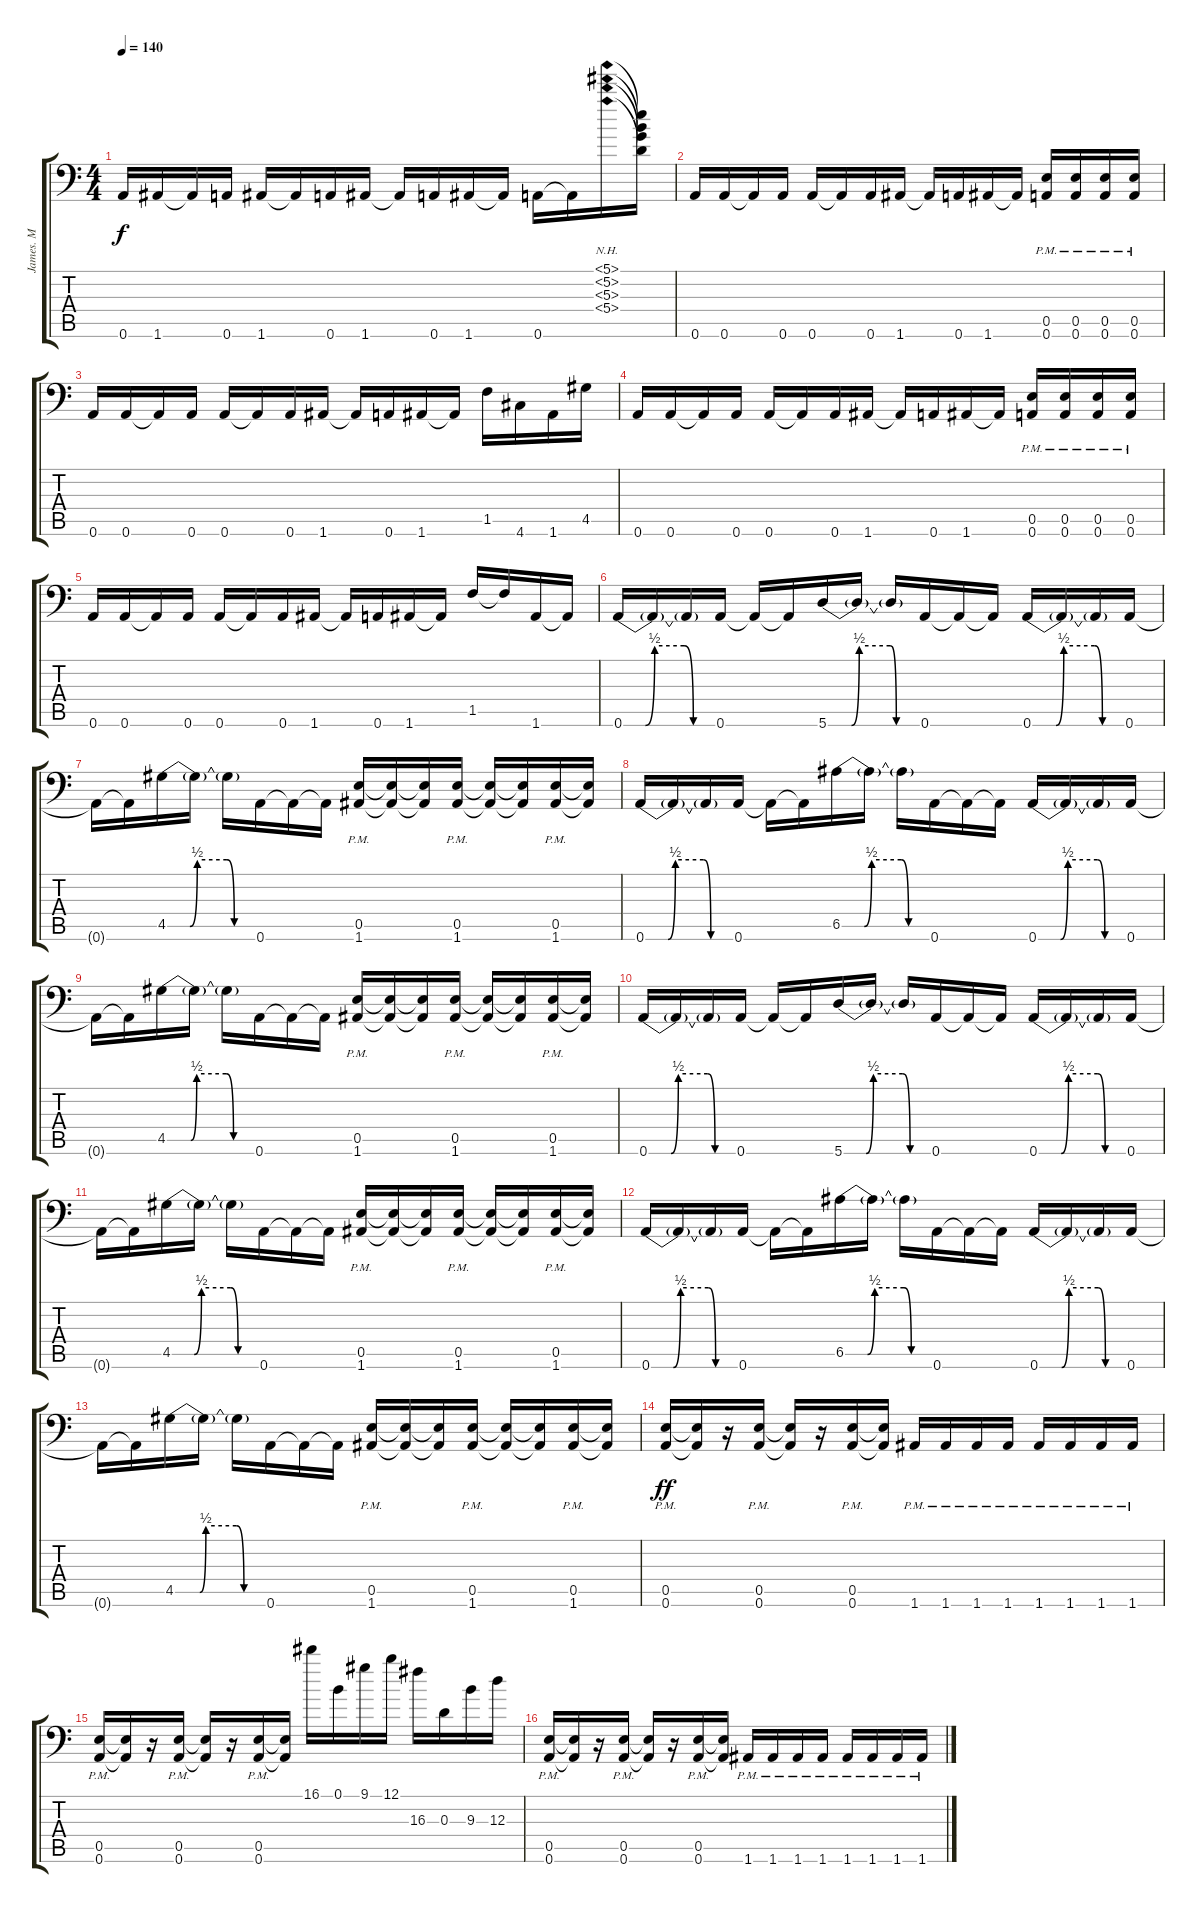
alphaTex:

\track ("James. M" "James. M") {instrument distortionguitar}
\staff {score tabs}
\tuning (B3 Gb3 D3 A2 E2 A1) {hide}
\ts (4 4)
\tempo 140
\clef f4
\ks c
0.6.16{dy f} 1.6.16 1.6{t}.16 0.6.16 1.6.16 1.6{t}.16 0.6.16 1.6.16 1.6{t}.16 0.6.16 1.6.16 1.6{t}.16 0.6.16 0.6{t}.16 (5.1{nh} 5.2{nh} 5.3{nh} 5.4{nh}).16 (5.1{t} 5.2{t} 5.3{t} 5.4{t}).16 |
0.6.16 0.6.16 0.6{t}.16 0.6.16 0.6.16 0.6{t}.16 0.6.16 1.6.16 1.6{t}.16 0.6.16 1.6.16 1.6{t}.16 (0.5{pm} 0.6{pm}).16 (0.5{pm} 0.6{pm}).16 (0.5{pm} 0.6{pm}).16 (0.5{pm} 0.6{pm}).16 |
0.6.16 0.6.16 0.6{t}.16 0.6.16 0.6.16 0.6{t}.16 0.6.16 1.6.16 1.6{t}.16 0.6.16 1.6.16 1.6{t}.16 1.5.16 4.6.16 1.6.16 4.5.16 |
0.6.16 0.6.16 0.6{t}.16 0.6.16 0.6.16 0.6{t}.16 0.6.16 1.6.16 1.6{t}.16 0.6.16 1.6.16 1.6{t}.16 (0.5{pm} 0.6{pm}).16 (0.5{pm} 0.6{pm}).16 (0.5{pm} 0.6{pm}).16 (0.5{pm} 0.6{pm}).16 |
0.6.16 0.6.16 0.6{t}.16 0.6.16 0.6.16 0.6{t}.16 0.6.16 1.6.16 1.6{t}.16 0.6.16 1.6.16 1.6{t}.16 1.5.16 1.5{t}.16 1.6.16 1.6{t}.16 |
0.6{be (custom 0 0 14 0 20 2 39 2 45 0 60 0)}.16 0.6{t}.16 0.6{t}.16 0.6.16 0.6{t}.16 0.6{t}.16 5.6{be (custom 0 0 15 0 20 2 40 2 44 0 60 0)}.16 5.6{t}.16 5.6{t}.16 0.6.16 0.6{t}.16 0.6{t}.16 0.6{be (custom 0 0 15 0 20 2 40 2 45 0 60 0)}.16 0.6{t}.16 0.6{t}.16 0.6.16 |
0.6{t}.16 0.6{t}.16 4.5{be (custom 0 0 15 0 20 2 40 2 45 0 60 0)}.16 4.5{t}.16 4.5{t}.16 0.6.16 0.6{t}.16 0.6{t}.16 (0.5{pm} 1.6{pm}).16 (0.5{t} 1.6{t}).16 (0.5{t} 1.6{t}).16 (0.5{pm} 1.6{pm}).16 (0.5{t} 1.6{t}).16 (0.5{t} 1.6{t}).16 (0.5{pm} 1.6{pm}).16 (0.5{t} 1.6{t}).16 |
0.6{be (custom 0 0 15 0 20 2 39 2 44 0 60 0)}.16 0.6{t}.16 0.6{t}.16 0.6.16 0.6{t}.16 0.6{t}.16 6.5{be (custom 0 0 15 0 20 2 40 2 45 0 60 0)}.16 6.5{t}.16 6.5{t}.16 0.6.16 0.6{t}.16 0.6{t}.16 0.6{be (custom 0 0 15 0 20 2 40 2 45 0 60 0)}.16 0.6{t}.16 0.6{t}.16 0.6.16 |
0.6{t}.16 0.6{t}.16 4.5{be (custom 0 0 16 0 20 2 40 2 45 0 60 0)}.16 4.5{t}.16 4.5{t}.16 0.6.16 0.6{t}.16 0.6{t}.16 (0.5{pm} 1.6{pm}).16 (0.5{t} 1.6{t}).16 (0.5{t} 1.6{t}).16 (0.5{pm} 1.6{pm}).16 (0.5{t} 1.6{t}).16 (0.5{t} 1.6{t}).16 (0.5{pm} 1.6{pm}).16 (0.5{t} 1.6{t}).16 |
0.6{be (custom 0 0 15 0 20 2 40 2 45 0 60 0)}.16 0.6{t}.16 0.6{t}.16 0.6.16 0.6{t}.16 0.6{t}.16 5.6{be (custom 0 0 15 0 20 2 40 2 45 0 60 0)}.16 5.6{t}.16 5.6{t}.16 0.6.16 0.6{t}.16 0.6{t}.16 0.6{be (custom 0 0 15 0 20 2 40 2 45 0 60 0)}.16 0.6{t}.16 0.6{t}.16 0.6.16 |
0.6{t}.16 0.6{t}.16 4.5{be (custom 0 0 15 0 20 2 40 2 45 0 60 0)}.16 4.5{t}.16 4.5{t}.16 0.6.16 0.6{t}.16 0.6{t}.16 (0.5{pm} 1.6{pm}).16 (0.5{t} 1.6{t}).16 (0.5{t} 1.6{t}).16 (0.5{pm} 1.6{pm}).16 (0.5{t} 1.6{t}).16 (0.5{t} 1.6{t}).16 (0.5{pm} 1.6{pm}).16 (0.5{t} 1.6{t}).16 |
0.6{be (custom 0 0 15 0 20 2 39 2 44 0 60 0)}.16 0.6{t}.16 0.6{t}.16 0.6.16 0.6{t}.16 0.6{t}.16 6.5{be (custom 0 0 15 0 20 2 40 2 45 0 60 0)}.16 6.5{t}.16 6.5{t}.16 0.6.16 0.6{t}.16 0.6{t}.16 0.6{be (custom 0 0 15 0 20 2 40 2 45 0 60 0)}.16 0.6{t}.16 0.6{t}.16 0.6.16 |
0.6{t}.16 0.6{t}.16 4.5{be (custom 0 0 16 0 20 2 40 2 45 0 60 0)}.16 4.5{t}.16 4.5{t}.16 0.6.16 0.6{t}.16 0.6{t}.16 (0.5{pm} 1.6{pm}).16 (0.5{t} 1.6{t}).16 (0.5{t} 1.6{t}).16 (0.5{pm} 1.6{pm}).16 (0.5{t} 1.6{t}).16 (0.5{t} 1.6{t}).16 (0.5{pm} 1.6{pm}).16 (0.5{t} 1.6{t}).16 |
(0.5{pm} 0.6{pm}).16{dy ff} (0.5{t} 0.6{t}).16 r.16 (0.5{pm} 0.6{pm}).16 (0.5{t} 0.6{t}).16 r.16 (0.5{pm} 0.6{pm}).16 (0.5{t} 0.6{t}).16 1.6{pm}.16 1.6{pm}.16 1.6{pm}.16 1.6{pm}.16 1.6{pm}.16 1.6{pm}.16 1.6{pm}.16 1.6{pm}.16 |
(0.5{pm} 0.6{pm}).16 (0.5{t} 0.6{t}).16 r.16 (0.5{pm} 0.6{pm}).16 (0.5{t} 0.6{t}).16 r.16 (0.5{pm} 0.6{pm}).16 (0.5{t} 0.6{t}).16 16.1.16 0.1.16 9.1.16 12.1.16 16.3.16 0.3.16 9.3.16 12.3.16 |
(0.5{pm} 0.6{pm}).16 (0.5{t} 0.6{t}).16 r.16 (0.5{pm} 0.6{pm}).16 (0.5{t} 0.6{t}).16 r.16 (0.5{pm} 0.6{pm}).16 (0.5{t} 0.6{t}).16 1.6{pm}.16 1.6{pm}.16 1.6{pm}.16 1.6{pm}.16 1.6{pm}.16 1.6{pm}.16 1.6{pm}.16 1.6{pm}.16
